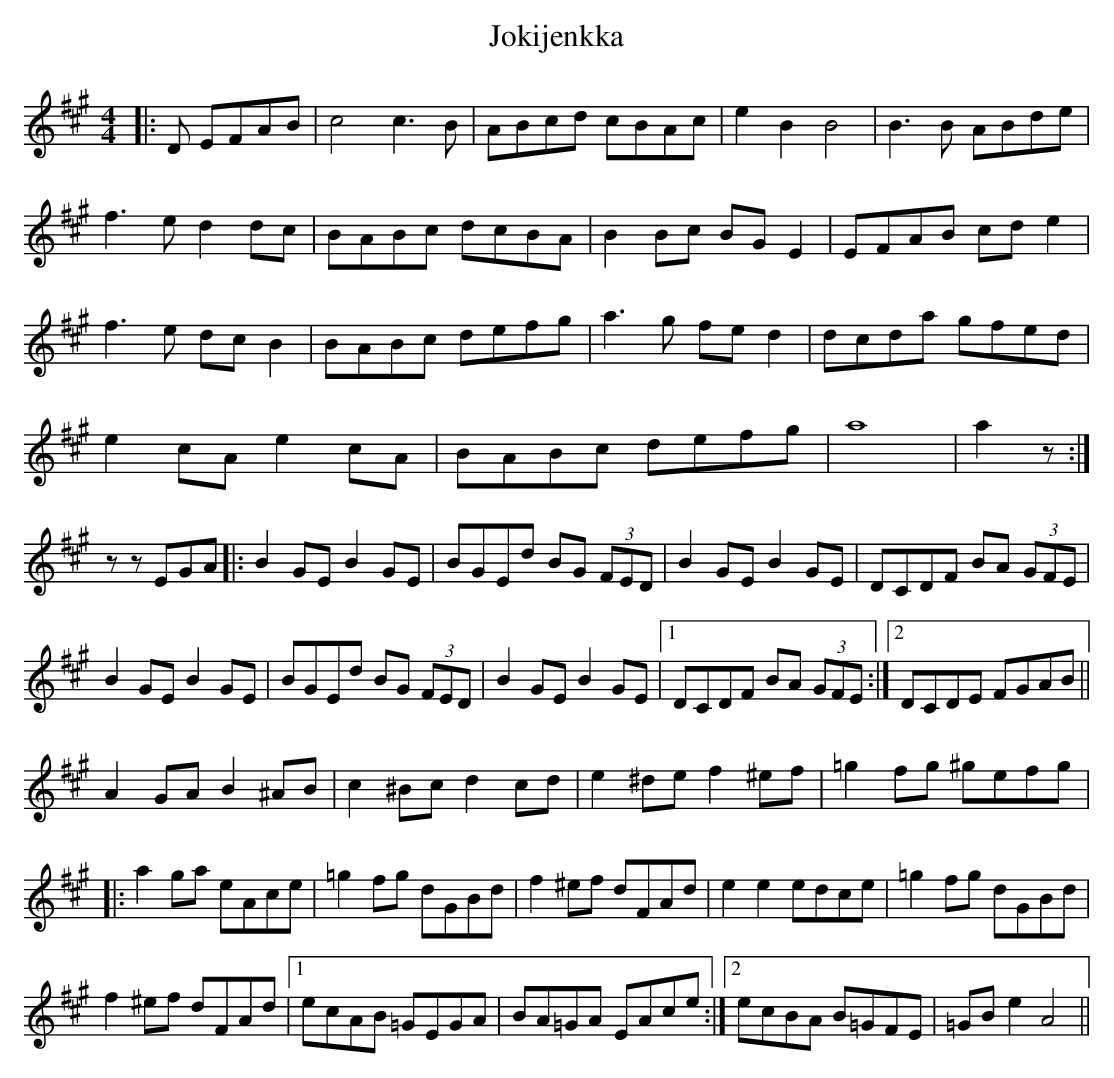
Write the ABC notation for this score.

X:1
T: Jokijenkka
M: 4/4
L: 1/8
K: Amaj
|:D EFAB|c4 c3B|ABcd cBAc|e2B2B4|B3B ABde|
f3e d2dc|BABc dcBA|B2Bc BGE2|EFAB cde2|
f3e dcB2|BABc defg|a3g fed2|dcda gfed|
e2cA e2cA|BABc defg|a8|a2z:|
z zEGA|:B2GE B2GE|BGEd BG (3FED|B2GE B2GE|DCDF BA (3GFE|
B2GE B2GE|BGEd BG (3FED|B2GE B2GE|1 DCDF BA (3GFE:|2 DCDE FGAB||
A2GA B2^AB|c2^Bc d2cd|e2^de f2^ef|=g2fg ^gefg|
|:a2ga eAce|=g2fg dGBd|f2^ef dFAd|e2e2 edce|=g2fg dGBd|
f2^ef dFAd|1 ecAB =GEGA|BA=GA EAce:|2 ecBA B=GFE|=GBe2 A4||
